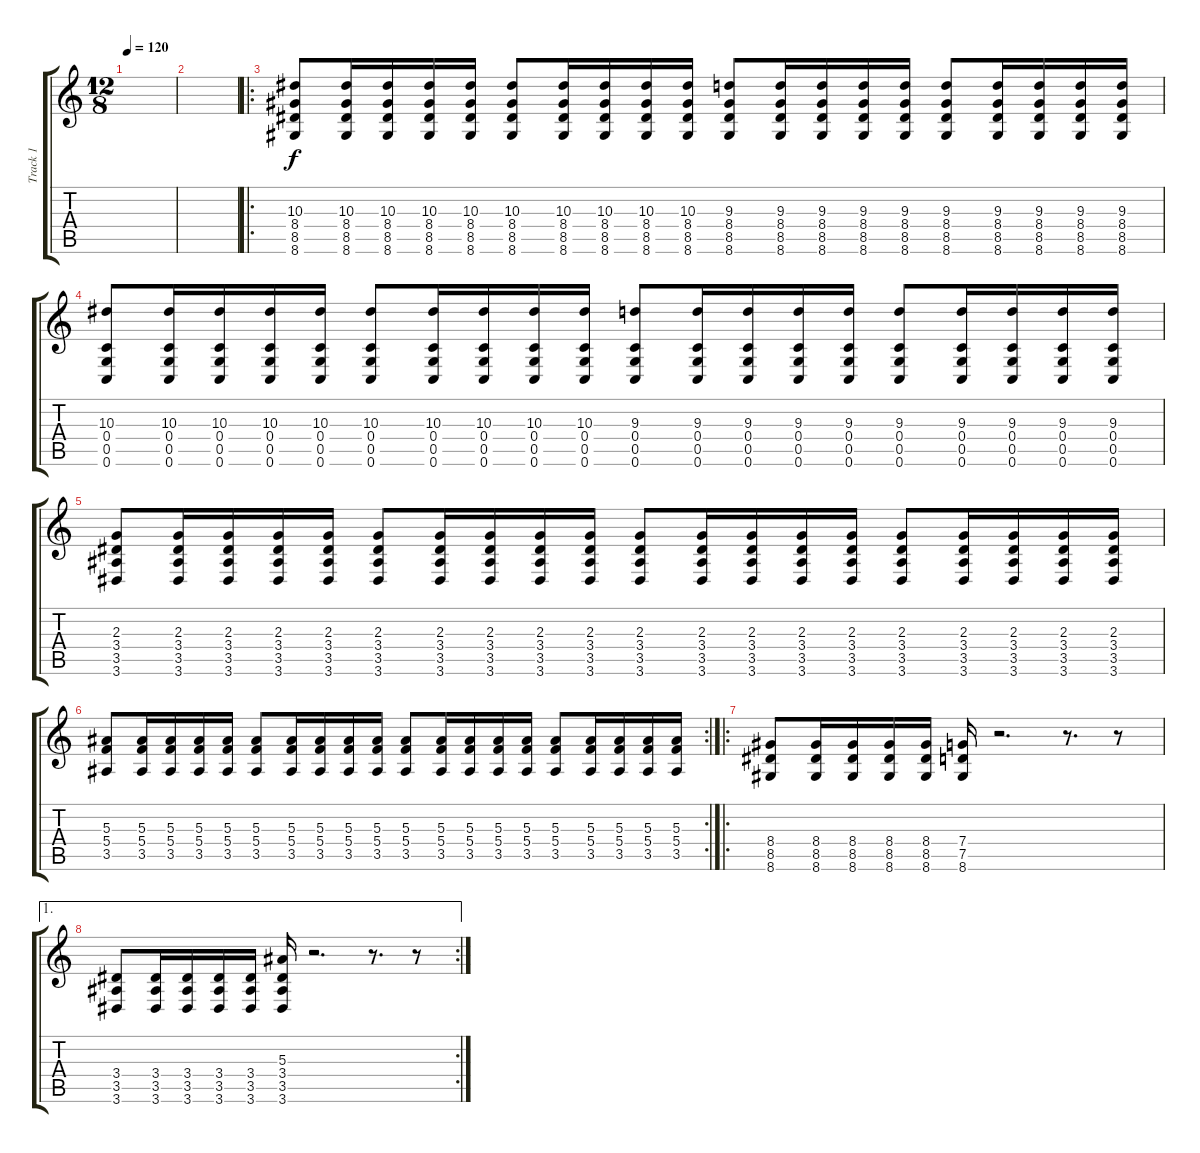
\track ("Track 1" "Track 1") {instrument distortionguitar}
\staff {score tabs}
\tuning (D4 A3 F3 C3 G2 C2) {hide}
\ts (12 8)
\tempo 120
\clef g2
\ks c
|
|
\ro
(10.3 8.4 8.5 8.6).8 (10.3 8.4 8.5 8.6).16 (10.3 8.4 8.5 8.6).16 (10.3 8.4 8.5 8.6).16 (10.3 8.4 8.5 8.6).16 (10.3 8.4 8.5 8.6).8 (10.3 8.4 8.5 8.6).16 (10.3 8.4 8.5 8.6).16 (10.3 8.4 8.5 8.6).16 (10.3 8.4 8.5 8.6).16 (9.3 8.4 8.5 8.6).8 (9.3 8.4 8.5 8.6).16 (9.3 8.4 8.5 8.6).16 (9.3 8.4 8.5 8.6).16 (9.3 8.4 8.5 8.6).16 (9.3 8.4 8.5 8.6).8 (9.3 8.4 8.5 8.6).16 (9.3 8.4 8.5 8.6).16 (9.3 8.4 8.5 8.6).16 (9.3 8.4 8.5 8.6).16 |
(10.3 0.4 0.5 0.6).8 (10.3 0.4 0.5 0.6).16 (10.3 0.4 0.5 0.6).16 (10.3 0.4 0.5 0.6).16 (10.3 0.4 0.5 0.6).16 (10.3 0.4 0.5 0.6).8 (10.3 0.4 0.5 0.6).16 (10.3 0.4 0.5 0.6).16 (10.3 0.4 0.5 0.6).16 (10.3 0.4 0.5 0.6).16 (9.3 0.4 0.5 0.6).8 (9.3 0.4 0.5 0.6).16 (9.3 0.4 0.5 0.6).16 (9.3 0.4 0.5 0.6).16 (9.3 0.4 0.5 0.6).16 (9.3 0.4 0.5 0.6).8 (9.3 0.4 0.5 0.6).16 (9.3 0.4 0.5 0.6).16 (9.3 0.4 0.5 0.6).16 (9.3 0.4 0.5 0.6).16 |
(2.3 3.4 3.5 3.6).8 (2.3 3.4 3.5 3.6).16 (2.3 3.4 3.5 3.6).16 (2.3 3.4 3.5 3.6).16 (2.3 3.4 3.5 3.6).16 (2.3 3.4 3.5 3.6).8 (2.3 3.4 3.5 3.6).16 (2.3 3.4 3.5 3.6).16 (2.3 3.4 3.5 3.6).16 (2.3 3.4 3.5 3.6).16 (2.3 3.4 3.5 3.6).8 (2.3 3.4 3.5 3.6).16 (2.3 3.4 3.5 3.6).16 (2.3 3.4 3.5 3.6).16 (2.3 3.4 3.5 3.6).16 (2.3 3.4 3.5 3.6).8 (2.3 3.4 3.5 3.6).16 (2.3 3.4 3.5 3.6).16 (2.3 3.4 3.5 3.6).16 (2.3 3.4 3.5 3.6).16 |
\rc 2
(5.3 5.4 3.5).8 (5.3 5.4 3.5).16 (5.3 5.4 3.5).16 (5.3 5.4 3.5).16 (5.3 5.4 3.5).16 (5.3 5.4 3.5).8 (5.3 5.4 3.5).16 (5.3 5.4 3.5).16 (5.3 5.4 3.5).16 (5.3 5.4 3.5).16 (5.3 5.4 3.5).8 (5.3 5.4 3.5).16 (5.3 5.4 3.5).16 (5.3 5.4 3.5).16 (5.3 5.4 3.5).16 (5.3 5.4 3.5).8 (5.3 5.4 3.5).16 (5.3 5.4 3.5).16 (5.3 5.4 3.5).16 (5.3 5.4 3.5).16 |
\ro
(8.4 8.5 8.6).8 (8.4 8.5 8.6).16 (8.4 8.5 8.6).16 (8.4 8.5 8.6).16 (8.4 8.5 8.6).16 (7.4 7.5 8.6).16 r.2{d} r.8{d} r.8 |
\ae 1
\rc 2
(3.4 3.5 3.6).8 (3.4 3.5 3.6).16 (3.4 3.5 3.6).16 (3.4 3.5 3.6).16 (3.4 3.5 3.6).16 (5.3 3.4 3.5 3.6).16 r.2{d} r.8{d} r.8
